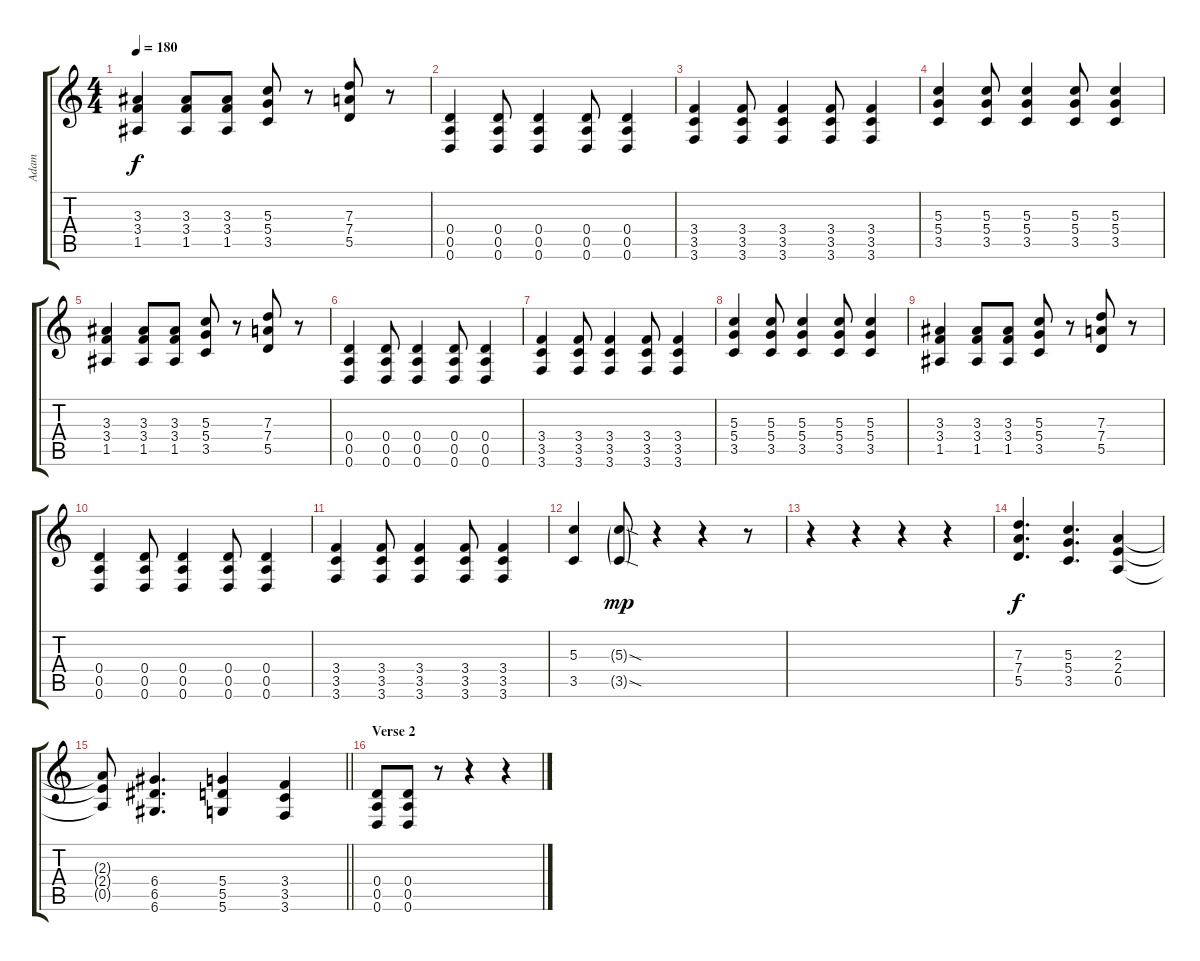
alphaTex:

\track ("Adam" "Adam") {instrument distortionguitar}
\staff {score tabs}
\tuning (E4 B3 G3 D3 A2 D2) {hide}
\ts (4 4)
\tempo 180
\clef g2
\ks c
(3.3 3.4 1.5).4{dy f} (3.3 3.4 1.5).8 (3.3 3.4 1.5).8 (5.3 5.4 3.5).8 r.8 (7.3 7.4 5.5).8 r.8 |
(0.4 0.5 0.6).4 (0.4 0.5 0.6).8 (0.4 0.5 0.6).4 (0.4 0.5 0.6).8 (0.4 0.5 0.6).4 |
(3.4 3.5 3.6).4 (3.4 3.5 3.6).8 (3.4 3.5 3.6).4 (3.4 3.5 3.6).8 (3.4 3.5 3.6).4 |
(5.3 5.4 3.5).4 (5.3 5.4 3.5).8 (5.3 5.4 3.5).4 (5.3 5.4 3.5).8 (5.3 5.4 3.5).4 |
(3.3 3.4 1.5).4 (3.3 3.4 1.5).8 (3.3 3.4 1.5).8 (5.3 5.4 3.5).8 r.8 (7.3 7.4 5.5).8 r.8 |
(0.4 0.5 0.6).4 (0.4 0.5 0.6).8 (0.4 0.5 0.6).4 (0.4 0.5 0.6).8 (0.4 0.5 0.6).4 |
(3.4 3.5 3.6).4 (3.4 3.5 3.6).8 (3.4 3.5 3.6).4 (3.4 3.5 3.6).8 (3.4 3.5 3.6).4 |
(5.3 5.4 3.5).4 (5.3 5.4 3.5).8 (5.3 5.4 3.5).4 (5.3 5.4 3.5).8 (5.3 5.4 3.5).4 |
(3.3 3.4 1.5).4 (3.3 3.4 1.5).8 (3.3 3.4 1.5).8 (5.3 5.4 3.5).8 r.8 (7.3 7.4 5.5).8 r.8 |
(0.4 0.5 0.6).4 (0.4 0.5 0.6).8 (0.4 0.5 0.6).4 (0.4 0.5 0.6).8 (0.4 0.5 0.6).4 |
(3.4 3.5 3.6).4 (3.4 3.5 3.6).8 (3.4 3.5 3.6).4 (3.4 3.5 3.6).8 (3.4 3.5 3.6).4 |
(5.3 3.5).4 (5.3{sod g} 3.5{sod g}).8{dy mp} r.4 r.4 r.8 |
r.4 r.4 r.4 r.4 |
(7.3 7.4 5.5).4{d dy f} (5.3 5.4 3.5).4{d} (2.3 2.4 0.5).4 |
\barLineRight lightlight
(2.3{t} 2.4{t} 0.5{t}).8 (6.4 6.5 6.6).4{d} (5.4 5.5 5.6).4 (3.4 3.5 3.6).4 |
\section ("" "Verse 2")
(0.4 0.5 0.6).8 (0.4 0.5 0.6).8 r.8 r.4 r.4
